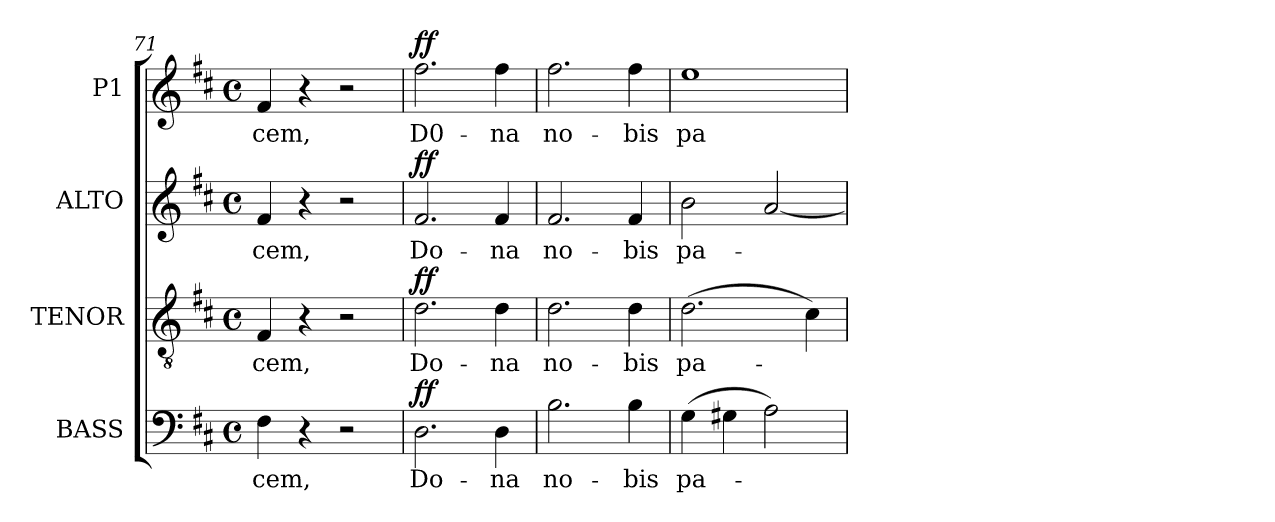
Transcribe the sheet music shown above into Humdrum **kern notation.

**kern	**text	**dynam	**kern	**text	**dynam	**kern	**text	**dynam	**kern	**text	**dynam
*part4	*part4	*part4	*part3	*part3	*part3	*part2	*part2	*part2	*part1	*part1	*part1
*staff4	*staff4	*staff4	*staff3	*staff3	*staff3	*staff2	*staff2	*staff2	*staff1	*staff1	*staff1
*I"BASS	*	*	*I"TENOR	*	*	*I"ALTO	*	*	*I"P1	*	*
*clefF4	*	*	*clefGv2	*	*	*clefG2	*	*	*clefG2	*	*
*	*	*	*ITrd7c12	*	*	*	*	*	*	*	*
*k[f#c#]	*	*	*k[f#c#]	*	*	*k[f#c#]	*	*	*k[f#c#]	*	*
*D:	*	*	*D:	*	*	*D:	*	*	*D:	*	*
*M4/4	*	*	*M4/4	*	*	*M4/4	*	*	*M4/4	*	*
*met(c)	*	*	*met(c)	*	*	*met(c)	*	*	*met(c)	*	*
=71	=71	=71	=71	=71	=71	=71	=71	=71	=71	=71	=71
!	!LO:LY:b:color=#000000	!	!	!	!	!	!	!	!	!	!
!	!	!	!	!LO:LY:b:color=#000000	!	!	!	!	!	!	!
!	!	!	!	!	!	!	!LO:LY:b:color=#000000	!	!	!	!
!	!	!	!	!	!	!	!	!	!	!LO:LY:b:color=#000000	!
4F#i\	-cem,	.	4FF#i/	-cem,	.	4f#i/	-cem,	.	4f#i/	-cem,	.
4r	.	.	4r	.	.	4r	.	.	4r	.	.
2r	.	.	2r	.	.	2r	.	.	2r	.	.
!!LO:LB:g=z
=72	=72	=72	=72	=72	=72	=72	=72	=72	=72	=72	=72
!	!LO:LY:b:color=#000000	!	!	!	!	!	!	!	!	!	!
!	!	!	!	!LO:LY:b:color=#000000	!	!	!	!	!	!	!
!	!	!	!	!	!	!	!LO:LY:b:color=#000000	!	!	!	!
!	!	!	!	!	!	!	!	!	!	!LO:LY:b:color=#000000	!
2.Di\	Do-	ff	2.Di\	Do-	ff	2.f#i/	Do-	ff	2.ff#i\	D0-	ff
!	!LO:LY:b:color=#000000	!	!	!	!	!	!	!	!	!	!
!	!	!	!	!LO:LY:b:color=#000000	!	!	!	!	!	!	!
!	!	!	!	!	!	!	!LO:LY:b:color=#000000	!	!	!	!
!	!	!	!	!	!	!	!	!	!	!LO:LY:b:color=#000000	!
4Di\	-na	.	4Di\	-na	.	4f#i/	-na	.	4ff#i\	-na	.
=73	=73	=73	=73	=73	=73	=73	=73	=73	=73	=73	=73
!	!LO:LY:b:color=#000000	!	!	!	!	!	!	!	!	!	!
!	!	!	!	!LO:LY:b:color=#000000	!	!	!	!	!	!	!
!	!	!	!	!	!	!	!LO:LY:b:color=#000000	!	!	!	!
!	!	!	!	!	!	!	!	!	!	!LO:LY:b:color=#000000	!
2.Bi\	no-	.	2.Di\	no-	.	2.f#i/	no-	.	2.ff#i\	no-	.
!	!LO:LY:b:color=#000000	!	!	!	!	!	!	!	!	!	!
!	!	!	!	!LO:LY:b:color=#000000	!	!	!	!	!	!	!
!	!	!	!	!	!	!	!LO:LY:b:color=#000000	!	!	!	!
!	!	!	!	!	!	!	!	!	!	!LO:LY:b:color=#000000	!
4Bi\	-bis	.	4Di\	-bis	.	4f#i/	-bis	.	4ff#i\	-bis	.
=74	=74	=74	=74	=74	=74	=74	=74	=74	=74	=74	=74
!	!LO:LY:b:color=#000000	!	!	!	!	!	!	!	!	!	!
!	!	!	!	!LO:LY:b:color=#000000	!	!	!	!	!	!	!
!	!	!	!	!	!	!	!LO:LY:b:color=#000000	!	!	!	!
!	!	!	!	!	!	!	!	!	!	!LO:LY:b:color=#000000	!
(4Gi\	pa-	.	(2.Di\	pa-	.	2bi\	pa-	.	1eei	pa-	.
4G#Xi\	.	.	.	.	.	.	.	.	.	.	.
2Ai\)	.	.	.	.	.	[2ai/	.	.	.	.	.
.	.	.	4C#i\)	.	.	.	.	.	.	.	.
=	=	=	=	=	=	=	=	=	=	=	=
*-	*-	*-	*-	*-	*-	*-	*-	*-	*-	*-	*-
